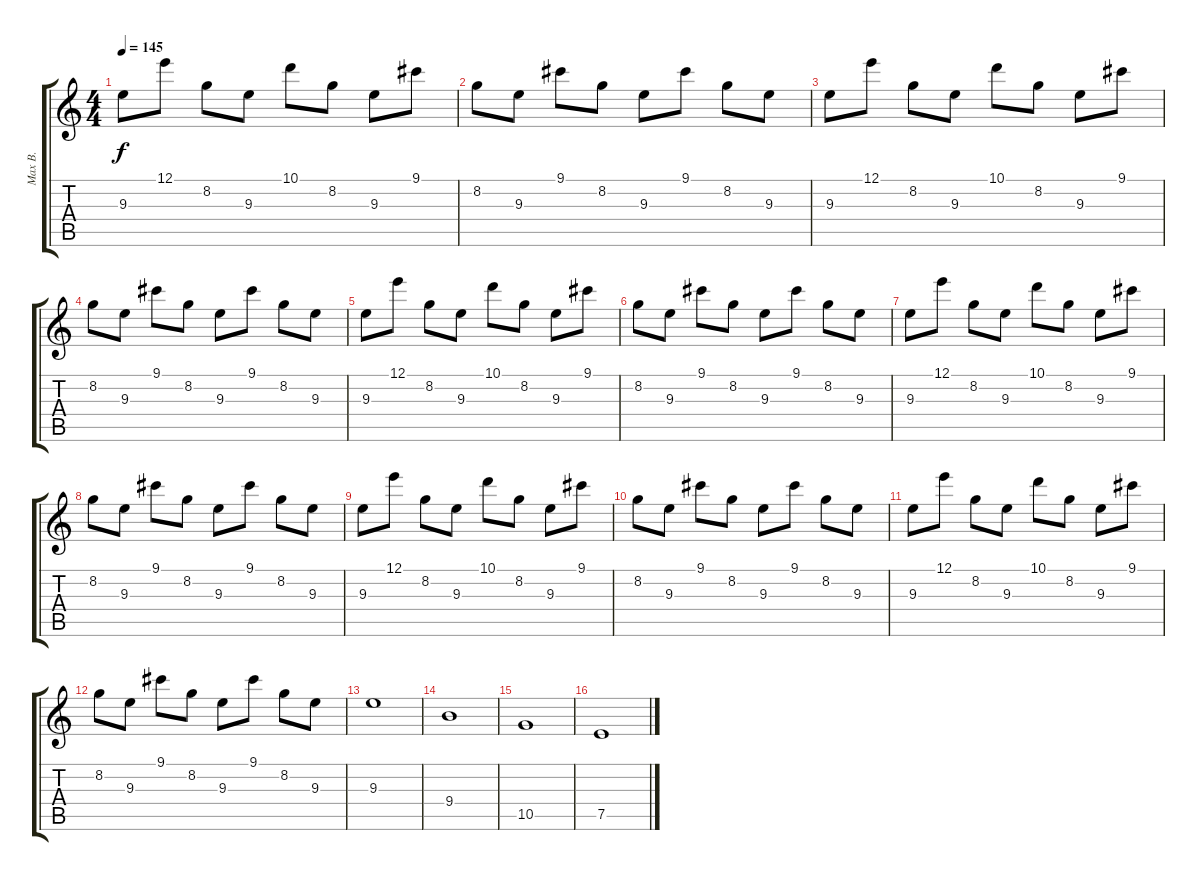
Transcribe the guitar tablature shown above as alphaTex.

\track ("Max B." "Max B.") {instrument distortionguitar}
\staff {score tabs}
\tuning (E4 B3 G3 D3 A2 E2) {hide}
\ts (4 4)
\tempo 145
\clef g2
\ks c
9.3.8{dy f} 12.1.8 8.2.8 9.3.8 10.1.8 8.2.8 9.3.8 9.1.8 |
8.2.8 9.3.8 9.1.8 8.2.8 9.3.8 9.1.8 8.2.8 9.3.8 |
9.3.8 12.1.8 8.2.8 9.3.8 10.1.8 8.2.8 9.3.8 9.1.8 |
8.2.8 9.3.8 9.1.8 8.2.8 9.3.8 9.1.8 8.2.8 9.3.8 |
9.3.8 12.1.8 8.2.8 9.3.8 10.1.8 8.2.8 9.3.8 9.1.8 |
8.2.8 9.3.8 9.1.8 8.2.8 9.3.8 9.1.8 8.2.8 9.3.8 |
9.3.8 12.1.8 8.2.8 9.3.8 10.1.8 8.2.8 9.3.8 9.1.8 |
8.2.8 9.3.8 9.1.8 8.2.8 9.3.8 9.1.8 8.2.8 9.3.8 |
9.3.8 12.1.8 8.2.8 9.3.8 10.1.8 8.2.8 9.3.8 9.1.8 |
8.2.8 9.3.8 9.1.8 8.2.8 9.3.8 9.1.8 8.2.8 9.3.8 |
9.3.8 12.1.8 8.2.8 9.3.8 10.1.8 8.2.8 9.3.8 9.1.8 |
8.2.8 9.3.8 9.1.8 8.2.8 9.3.8 9.1.8 8.2.8 9.3.8 |
9.3.1 |
9.4.1 |
10.5.1 |
7.5.1
